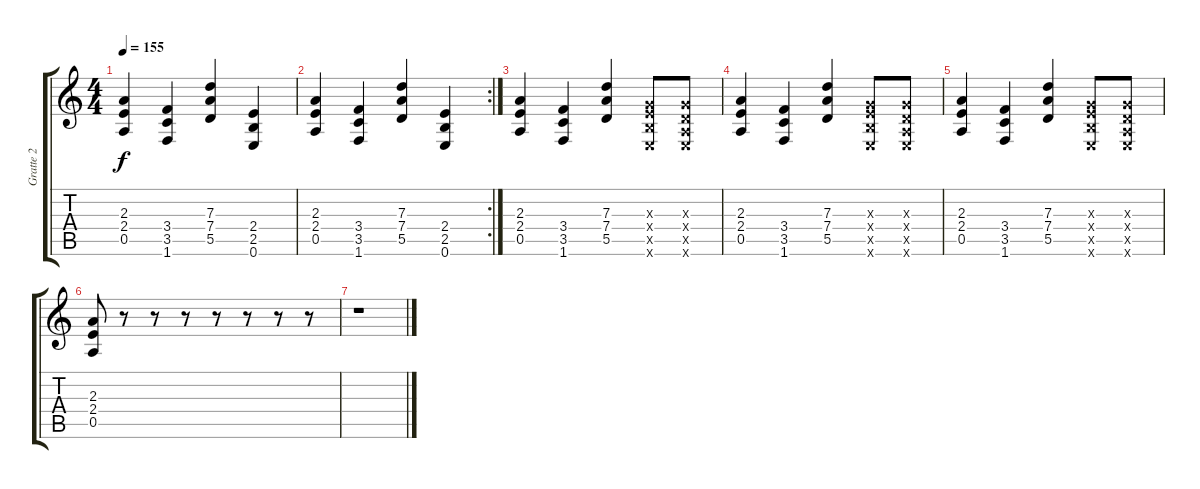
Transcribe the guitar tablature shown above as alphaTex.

\track ("Gratte 2" "Gratte 2") {instrument electricguitarmuted}
\staff {score tabs}
\tuning (E4 B3 G3 D3 A2 E2) {hide}
\ts (4 4)
\tempo 155
\clef g2
\ks c
(2.3 2.4 0.5).4{dy f} (3.4 3.5 1.6).4 (7.3 7.4 5.5).4 (2.4 2.5 0.6).4 |
\rc 2
(2.3 2.4 0.5).4 (3.4 3.5 1.6).4 (7.3 7.4 5.5).4 (2.4 2.5 0.6).4 |
(2.3 2.4 0.5).4 (3.4 3.5 1.6).4 (7.3 7.4 5.5).4 (0.3{x} 2.4{x} 2.5{x} 0.6{x}).8 (0.3{x} 0.4{x} 0.5{x} 0.6{x}).8 |
(2.3 2.4 0.5).4 (3.4 3.5 1.6).4 (7.3 7.4 5.5).4 (0.3{x} 2.4{x} 2.5{x} 0.6{x}).8 (0.3{x} 0.4{x} 0.5{x} 0.6{x}).8 |
(2.3 2.4 0.5).4 (3.4 3.5 1.6).4 (7.3 7.4 5.5).4 (0.3{x} 2.4{x} 2.5{x} 0.6{x}).8 (0.3{x} 0.4{x} 0.5{x} 0.6{x}).8 |
(2.3 2.4 0.5).8 r.8 r.8 r.8 r.8 r.8 r.8 r.8 |
r.1
